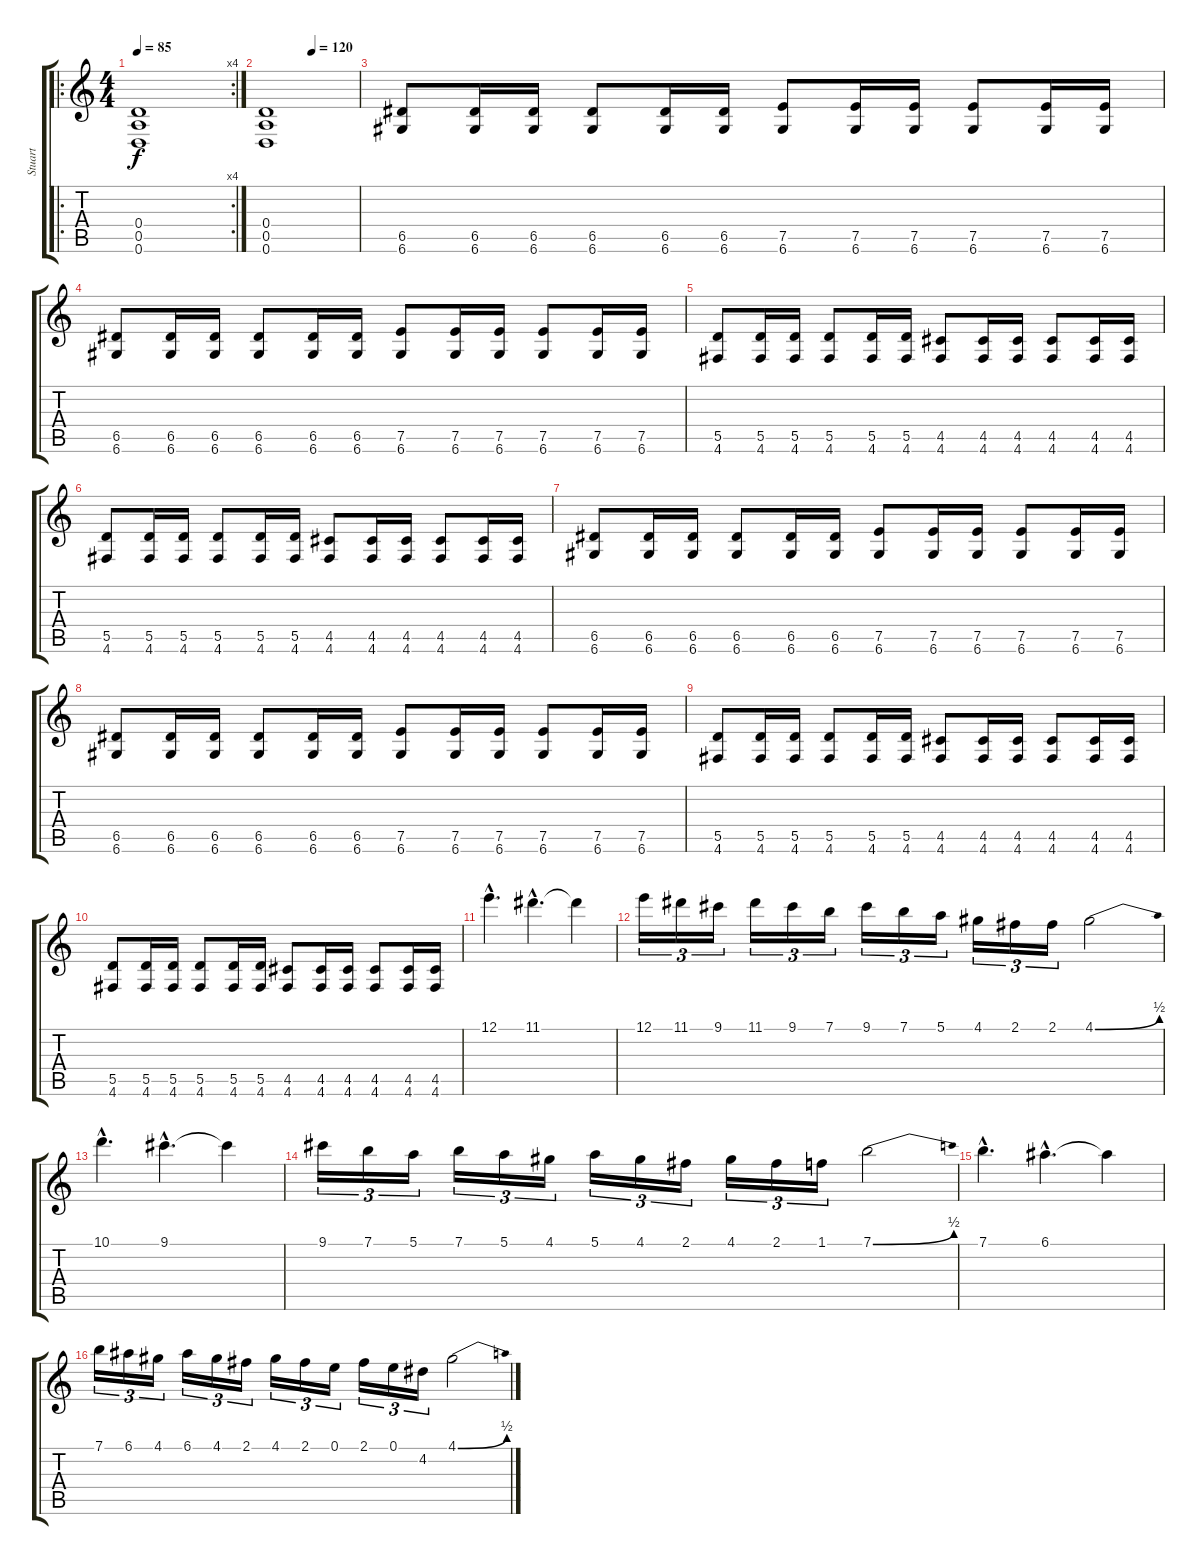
\track ("Stuart" "Stuart") {instrument overdrivenguitar}
\staff {score tabs}
\tuning (E4 B3 G3 D3 A2 D2) {hide}
\ro
\rc 4
\ts (4 4)
\tempo 85
\clef g2
\ks c
(0.4 0.5 0.6).1{dy f} |
\tempo (120 0.5)
(0.4 0.5 0.6).1 |
(6.5 6.6).8 (6.5 6.6).16 (6.5 6.6).16 (6.5 6.6).8 (6.5 6.6).16 (6.5 6.6).16 (7.5 6.6).8 (7.5 6.6).16 (7.5 6.6).16 (7.5 6.6).8 (7.5 6.6).16 (7.5 6.6).16 |
(6.5 6.6).8 (6.5 6.6).16 (6.5 6.6).16 (6.5 6.6).8 (6.5 6.6).16 (6.5 6.6).16 (7.5 6.6).8 (7.5 6.6).16 (7.5 6.6).16 (7.5 6.6).8 (7.5 6.6).16 (7.5 6.6).16 |
(5.5 4.6).8 (5.5 4.6).16 (5.5 4.6).16 (5.5 4.6).8 (5.5 4.6).16 (5.5 4.6).16 (4.5 4.6).8 (4.5 4.6).16 (4.5 4.6).16 (4.5 4.6).8 (4.5 4.6).16 (4.5 4.6).16 |
(5.5 4.6).8 (5.5 4.6).16 (5.5 4.6).16 (5.5 4.6).8 (5.5 4.6).16 (5.5 4.6).16 (4.5 4.6).8 (4.5 4.6).16 (4.5 4.6).16 (4.5 4.6).8 (4.5 4.6).16 (4.5 4.6).16 |
(6.5 6.6).8 (6.5 6.6).16 (6.5 6.6).16 (6.5 6.6).8 (6.5 6.6).16 (6.5 6.6).16 (7.5 6.6).8 (7.5 6.6).16 (7.5 6.6).16 (7.5 6.6).8 (7.5 6.6).16 (7.5 6.6).16 |
(6.5 6.6).8 (6.5 6.6).16 (6.5 6.6).16 (6.5 6.6).8 (6.5 6.6).16 (6.5 6.6).16 (7.5 6.6).8 (7.5 6.6).16 (7.5 6.6).16 (7.5 6.6).8 (7.5 6.6).16 (7.5 6.6).16 |
(5.5 4.6).8 (5.5 4.6).16 (5.5 4.6).16 (5.5 4.6).8 (5.5 4.6).16 (5.5 4.6).16 (4.5 4.6).8 (4.5 4.6).16 (4.5 4.6).16 (4.5 4.6).8 (4.5 4.6).16 (4.5 4.6).16 |
(5.5 4.6).8 (5.5 4.6).16 (5.5 4.6).16 (5.5 4.6).8 (5.5 4.6).16 (5.5 4.6).16 (4.5 4.6).8 (4.5 4.6).16 (4.5 4.6).16 (4.5 4.6).8 (4.5 4.6).16 (4.5 4.6).16 |
12.1{hac}.4{d} 11.1{hac}.4{d} 11.1{t}.4 |
12.1.16{tu (3 2)} 11.1.16{tu (3 2)} 9.1.16{tu (3 2)} 11.1.16{tu (3 2)} 9.1.16{tu (3 2)} 7.1.16{tu (3 2)} 9.1.16{tu (3 2)} 7.1.16{tu (3 2)} 5.1.16{tu (3 2)} 4.1.16{tu (3 2)} 2.1.16{tu (3 2)} 2.1.16{tu (3 2)} 4.1{be (bend 0 0 60 2)}.2 |
10.1{hac}.4{d} 9.1{hac}.4{d} 9.1{t}.4 |
9.1.16{tu (3 2)} 7.1.16{tu (3 2)} 5.1.16{tu (3 2)} 7.1.16{tu (3 2)} 5.1.16{tu (3 2)} 4.1.16{tu (3 2)} 5.1.16{tu (3 2)} 4.1.16{tu (3 2)} 2.1.16{tu (3 2)} 4.1.16{tu (3 2)} 2.1.16{tu (3 2)} 1.1.16{tu (3 2)} 7.1{be (bend 0 0 60 2)}.2 |
7.1{hac}.4{d} 6.1{hac}.4{d} 6.1{t}.4 |
7.1.16{tu (3 2)} 6.1.16{tu (3 2)} 4.1.16{tu (3 2)} 6.1.16{tu (3 2)} 4.1.16{tu (3 2)} 2.1.16{tu (3 2)} 4.1.16{tu (3 2)} 2.1.16{tu (3 2)} 0.1.16{tu (3 2)} 2.1.16{tu (3 2)} 0.1.16{tu (3 2)} 4.2.16{tu (3 2)} 4.1{be (bend 0 0 60 2)}.2
